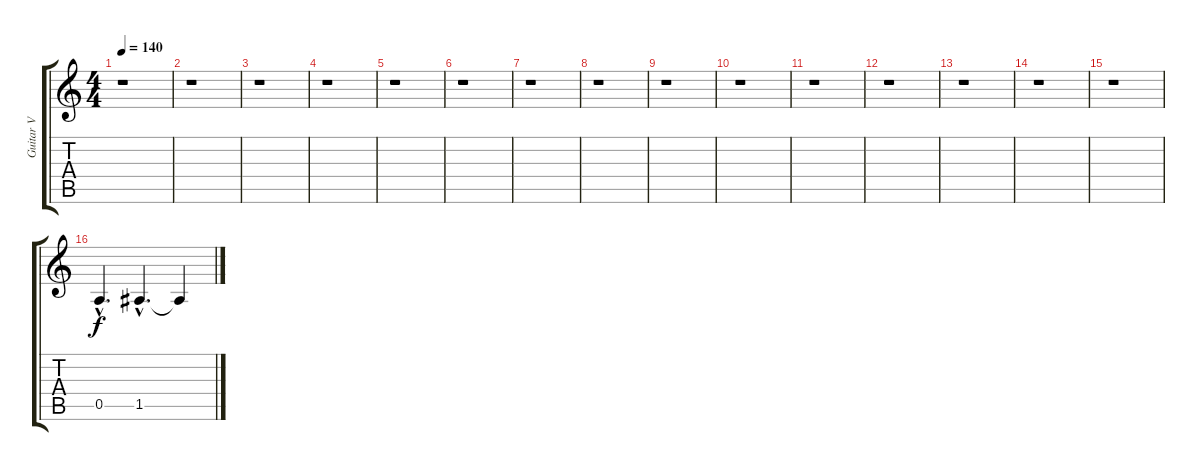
\track ("Guitar V" "Guitar V") {instrument acousticguitarnylon}
\staff {score tabs}
\tuning (E4 B3 G3 D3 A2 E2) {hide}
\ts (4 4)
\tempo 140
\clef g2
\ks c
r.1{dy f} |
r.1 |
r.1 |
r.1 |
r.1 |
r.1 |
r.1 |
r.1 |
r.1 |
r.1 |
r.1 |
r.1 |
r.1 |
r.1 |
r.1 |
0.5{hac}.4{d} 1.5{hac}.4{d} 1.5{t}.4
